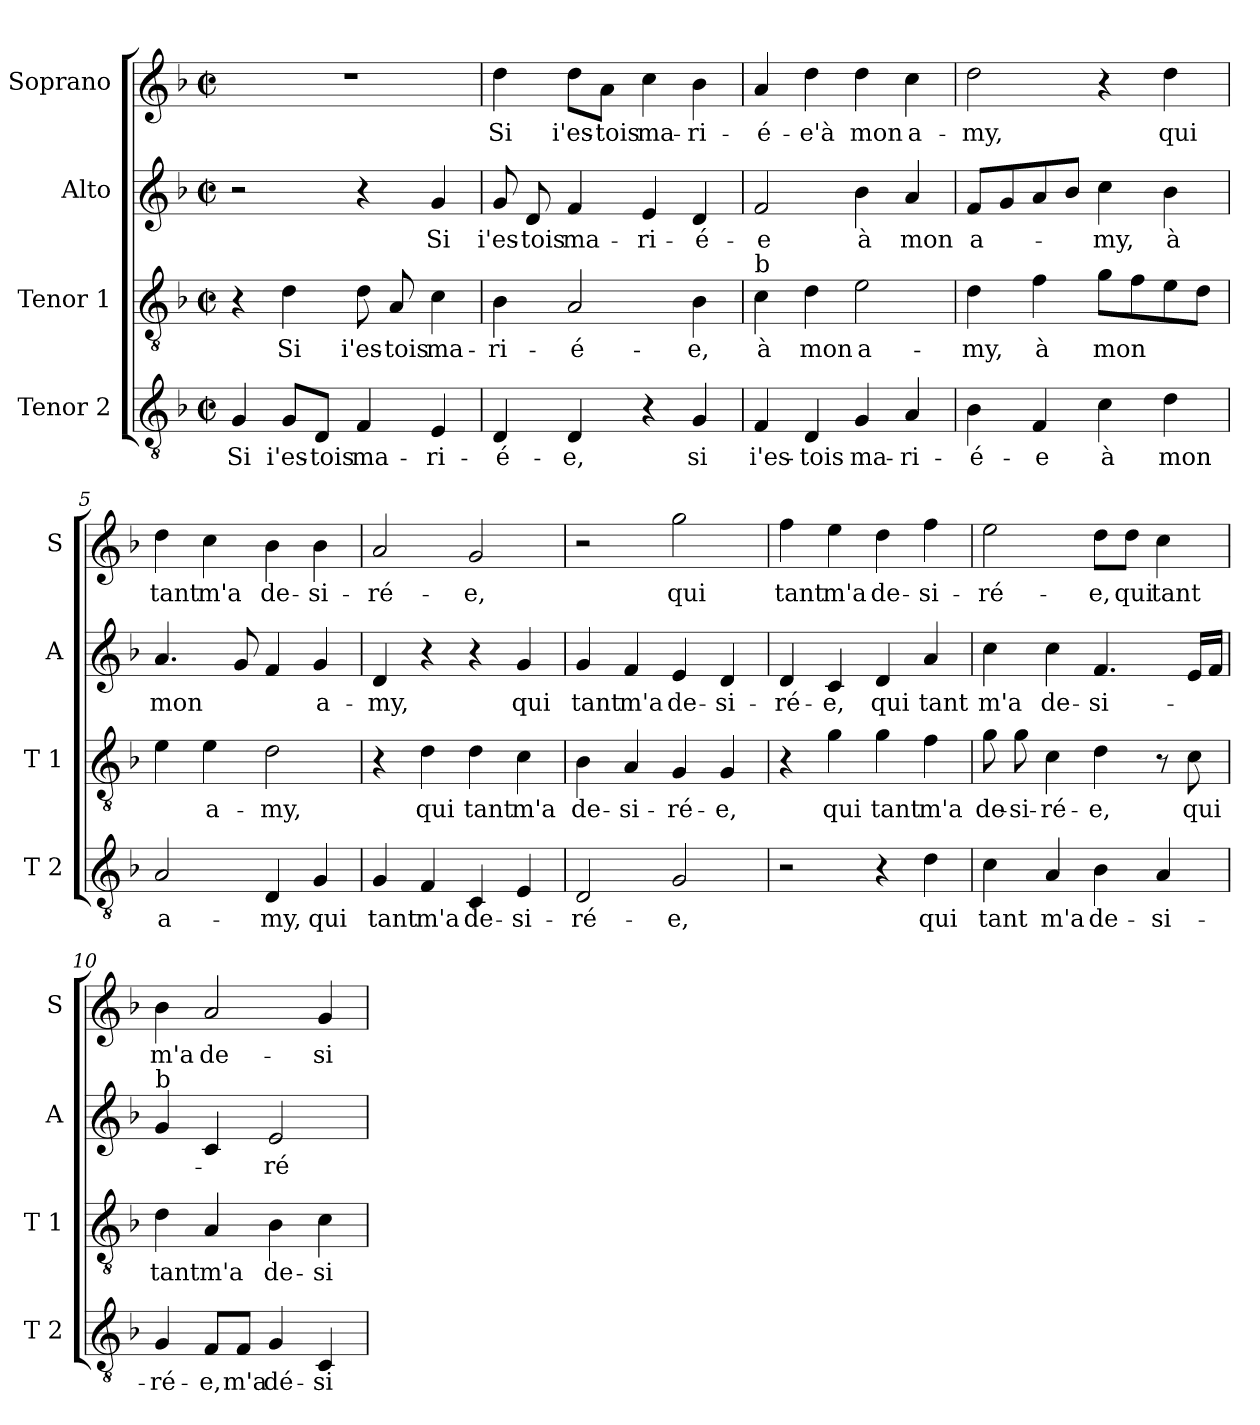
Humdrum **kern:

**kern	**text	**kern	**text	**kern	**text	**kern	**text
*part4	*part4	*part3	*part3	*part2	*part2	*part1	*part1
*staff4	*staff4	*staff3	*staff3	*staff2	*staff2	*staff1	*staff1
*I"Tenor 2	*	*I"Tenor 1	*	*I"Alto	*	*I"Soprano	*
*I'T 2	*	*I'T 1	*	*I'A	*	*I'S	*
*clefGv2	*	*clefGv2	*	*clefG2	*	*clefG2	*
*k[b-]	*	*k[b-]	*	*k[b-]	*	*k[b-]	*
*F:	*	*F:	*	*F:	*	*F:	*
*M2/2	*	*M2/2	*	*M2/2	*	*M2/2	*
*met(c|)	*	*met(c|)	*	*met(c|)	*	*met(c|)	*
=1	=1	=1	=1	=1	=1	=1	=1
!	!LO:LY:b	!	!	!	!	!	!
4G/	Si	4r	.	2r	.	1r	.
!	!LO:LY:b	!	!LO:LY:b	!	!	!	!
8G/L	i'es-	4d\	Si	.	.	.	.
!	!LO:LY:b	!	!	!	!	!	!
8D/J	-tois	.	.	.	.	.	.
!	!LO:LY:b	!	!LO:LY:b	!	!	!	!
4F/	ma-	8d\	i'es-	4r	.	.	.
!	!	!	!LO:LY:b	!	!	!	!
.	.	8A/	-tois	.	.	.	.
!	!LO:LY:b	!	!LO:LY:b	!	!LO:LY:b	!	!
4E/	-ri-	4c\	ma-	4g/	Si	.	.
=2	=2	=2	=2	=2	=2	=2	=2
!	!LO:LY:b	!	!LO:LY:b	!	!LO:LY:b	!	!LO:LY:b
4D/	-é-	4B-\	-ri-	8g/	i'es-	4dd\	Si
!	!	!	!	!	!LO:LY:b	!	!
.	.	.	.	8d/	-tois	.	.
!	!LO:LY:b	!	!LO:LY:b	!	!LO:LY:b	!	!LO:LY:b
4D/	-e,	2A/	-é-	4f/	ma-	8dd\L	i'es-
!	!	!	!	!	!	!	!LO:LY:b
.	.	.	.	.	.	8a\J	-tois
!	!	!	!	!	!LO:LY:b	!	!LO:LY:b
4r	.	.	.	4e/	-ri-	4cc\	ma-
!	!LO:LY:b	!	!LO:LY:b	!	!LO:LY:b	!	!LO:LY:b
4G/	si	4B-\	-e,	4d/	-é-	4b-\	-ri-
=3	=3	=3	=3	=3	=3	=3	=3
!	!	!LO:TX:a:t=b	!	!	!	!	!
!	!LO:LY:b	!	!LO:LY:b	!	!LO:LY:b	!	!LO:LY:b
4F/	i'es-	4c\	à	2f/	-e	4a/	-é-
!	!LO:LY:b	!	!LO:LY:b	!	!	!	!LO:LY:b
4D/	-tois	4d\	mon	.	.	4dd\	-e'à
!	!LO:LY:b	!	!LO:LY:b	!	!LO:LY:b	!	!LO:LY:b
4G/	ma-	2e\	a-	4b-\	à	4dd\	mon
!	!LO:LY:b	!	!	!	!LO:LY:b	!	!LO:LY:b
4A/	-ri-	.	.	4a/	mon	4cc\	a-
=4	=4	=4	=4	=4	=4	=4	=4
!	!LO:LY:b	!	!LO:LY:b	!	!LO:LY:b	!	!LO:LY:b
4B-\	-é-	4d\	-my,	8f/L	a-	2dd\	-my,
.	.	.	.	8g/	.	.	.
!	!LO:LY:b	!	!LO:LY:b	!	!	!	!
4F/	-e	4f\	à	8a/	.	.	.
.	.	.	.	8b-/J	.	.	.
!	!LO:LY:b	!	!LO:LY:b	!	!LO:LY:b	!	!
4c\	à	8g\L	mon	4cc\	-my,	4r	.
.	.	8f\	.	.	.	.	.
!	!LO:LY:b	!	!	!	!LO:LY:b	!	!LO:LY:b
4d\	mon	8e\	.	4b-\	à	4dd\	qui
.	.	8d\J	.	.	.	.	.
=5	=5	=5	=5	=5	=5	=5	=5
!	!LO:LY:b	!	!	!	!LO:LY:b	!	!LO:LY:b
2A/	a-	4e\	.	4.a/	mon	4dd\	tant
!	!	!	!LO:LY:b	!	!	!	!LO:LY:b
.	.	4e\	a-	.	.	4cc\	m'a
.	.	.	.	8g/	.	.	.
!	!LO:LY:b	!	!LO:LY:b	!	!	!	!LO:LY:b
4D/	-my,	2d\	-my,	4f/	.	4b-\	de-
!	!LO:LY:b	!	!	!	!LO:LY:b	!	!LO:LY:b
4G/	qui	.	.	4g/	a-	4b-\	-si-
!!LO:LB:g=z
=6	=6	=6	=6	=6	=6	=6	=6
!	!LO:LY:b	!	!	!	!LO:LY:b	!	!LO:LY:b
4G/	tant	4r	.	4d/	-my,	2a/	-ré-
!	!LO:LY:b	!	!LO:LY:b	!	!	!	!
4F/	m'a	4d\	qui	4r	.	.	.
!	!LO:LY:b	!	!LO:LY:b	!	!	!	!LO:LY:b
4C/	de-	4d\	tant	4r	.	2g/	-e,
!	!LO:LY:b	!	!LO:LY:b	!	!LO:LY:b	!	!
4E/	-si-	4c\	m'a	4g/	qui	.	.
=7	=7	=7	=7	=7	=7	=7	=7
!	!LO:LY:b	!	!LO:LY:b	!	!LO:LY:b	!	!
2D/	-ré-	4B-\	de-	4g/	tant	2r	.
!	!	!	!LO:LY:b	!	!LO:LY:b	!	!
.	.	4A/	-si-	4f/	m'a	.	.
!	!LO:LY:b	!	!LO:LY:b	!	!LO:LY:b	!	!LO:LY:b
2G/	-e,	4G/	-ré-	4e/	de-	2gg\	qui
!	!	!	!LO:LY:b	!	!LO:LY:b	!	!
.	.	4G/	-e,	4d/	-si-	.	.
=8	=8	=8	=8	=8	=8	=8	=8
!	!	!	!	!	!LO:LY:b	!	!LO:LY:b
2r	.	4r	.	4d/	-ré-	4ff\	tant
!	!	!	!LO:LY:b	!	!LO:LY:b	!	!LO:LY:b
.	.	4g\	qui	4c/	-e,	4ee\	m'a
!	!	!	!LO:LY:b	!	!LO:LY:b	!	!LO:LY:b
4r	.	4g\	tant	4d/	qui	4dd\	de-
!	!LO:LY:b	!	!LO:LY:b	!	!LO:LY:b	!	!LO:LY:b
4d\	qui	4f\	m'a	4a/	tant	4ff\	-si-
=9	=9	=9	=9	=9	=9	=9	=9
!	!LO:LY:b	!	!LO:LY:b	!	!LO:LY:b	!	!LO:LY:b
4c\	tant	8g\	de-	4cc\	m'a	2ee\	-ré-
!	!	!	!LO:LY:b	!	!	!	!
.	.	8g\	-si-	.	.	.	.
!	!LO:LY:b	!	!LO:LY:b	!	!LO:LY:b	!	!
4A/	m'a	4c\	-ré-	4cc\	de-	.	.
!	!LO:LY:b	!	!LO:LY:b	!	!LO:LY:b	!	!LO:LY:b
4B-\	de-	4d\	-e,	4.f/	-si-	8dd\L	-e,
!	!	!	!	!	!	!	!LO:LY:b
.	.	.	.	.	.	8dd\J	qui
!	!LO:LY:b	!	!	!	!	!	!LO:LY:b
4A/	-si-	8r	.	.	.	4cc\	tant
!	!	!	!LO:LY:b	!	!	!	!
.	.	8c\	qui	16e/LL	.	.	.
.	.	.	.	16f/JJ	.	.	.
=10	=10	=10	=10	=10	=10	=10	=10
!	!	!	!	!LO:TX:a:t=b	!	!	!
!	!LO:LY:b	!	!LO:LY:b	!	!	!	!LO:LY:b
4G/	-ré-	4d\	tant	4g/	.	4b-\	m'a
!	!LO:LY:b	!	!LO:LY:b	!	!	!	!LO:LY:b
8F/L	-e,	4A/	m'a	4c/	.	2a/	de-
!	!LO:LY:b	!	!	!	!	!	!
8F/J	m'a	.	.	.	.	.	.
!	!LO:LY:b	!	!LO:LY:b	!	!LO:LY:b	!	!
4G/	dé-	4B-\	de-	2e/	-ré-	.	.
!	!LO:LY:b	!	!LO:LY:b	!	!	!	!LO:LY:b
4C/	-si-	4c\	-si-	.	.	4g/	-si-
=	=	=	=	=	=	=	=
*-	*-	*-	*-	*-	*-	*-	*-
